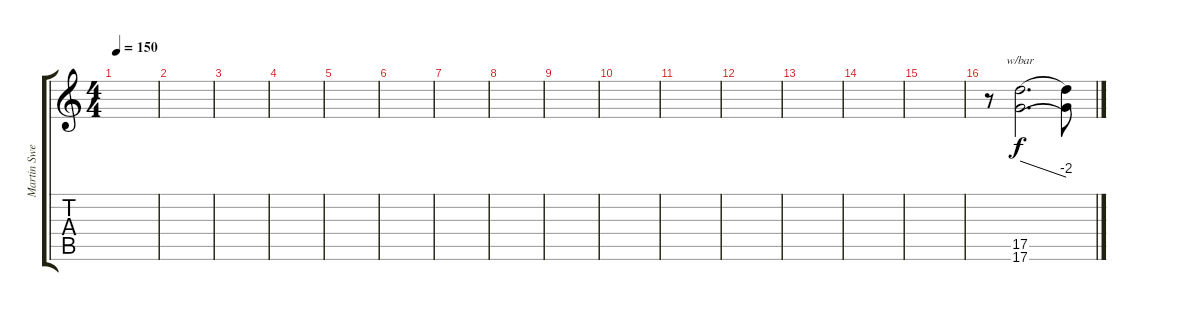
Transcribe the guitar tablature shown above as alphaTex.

\track ("Martin Sweet" "Martin Swe") {instrument distortionguitar}
\staff {score tabs}
\tuning (E4 B3 G3 D3 A2 D2) {hide}
\ts (4 4)
\tempo 150
\clef g2
\ks c
|
|
|
|
|
|
|
|
|
|
|
|
|
|
|
r.8{balance 0} (17.5 17.6).2{d tbe (dive default 0 0 60 -8)} (17.5{t} 17.6{t}).8
